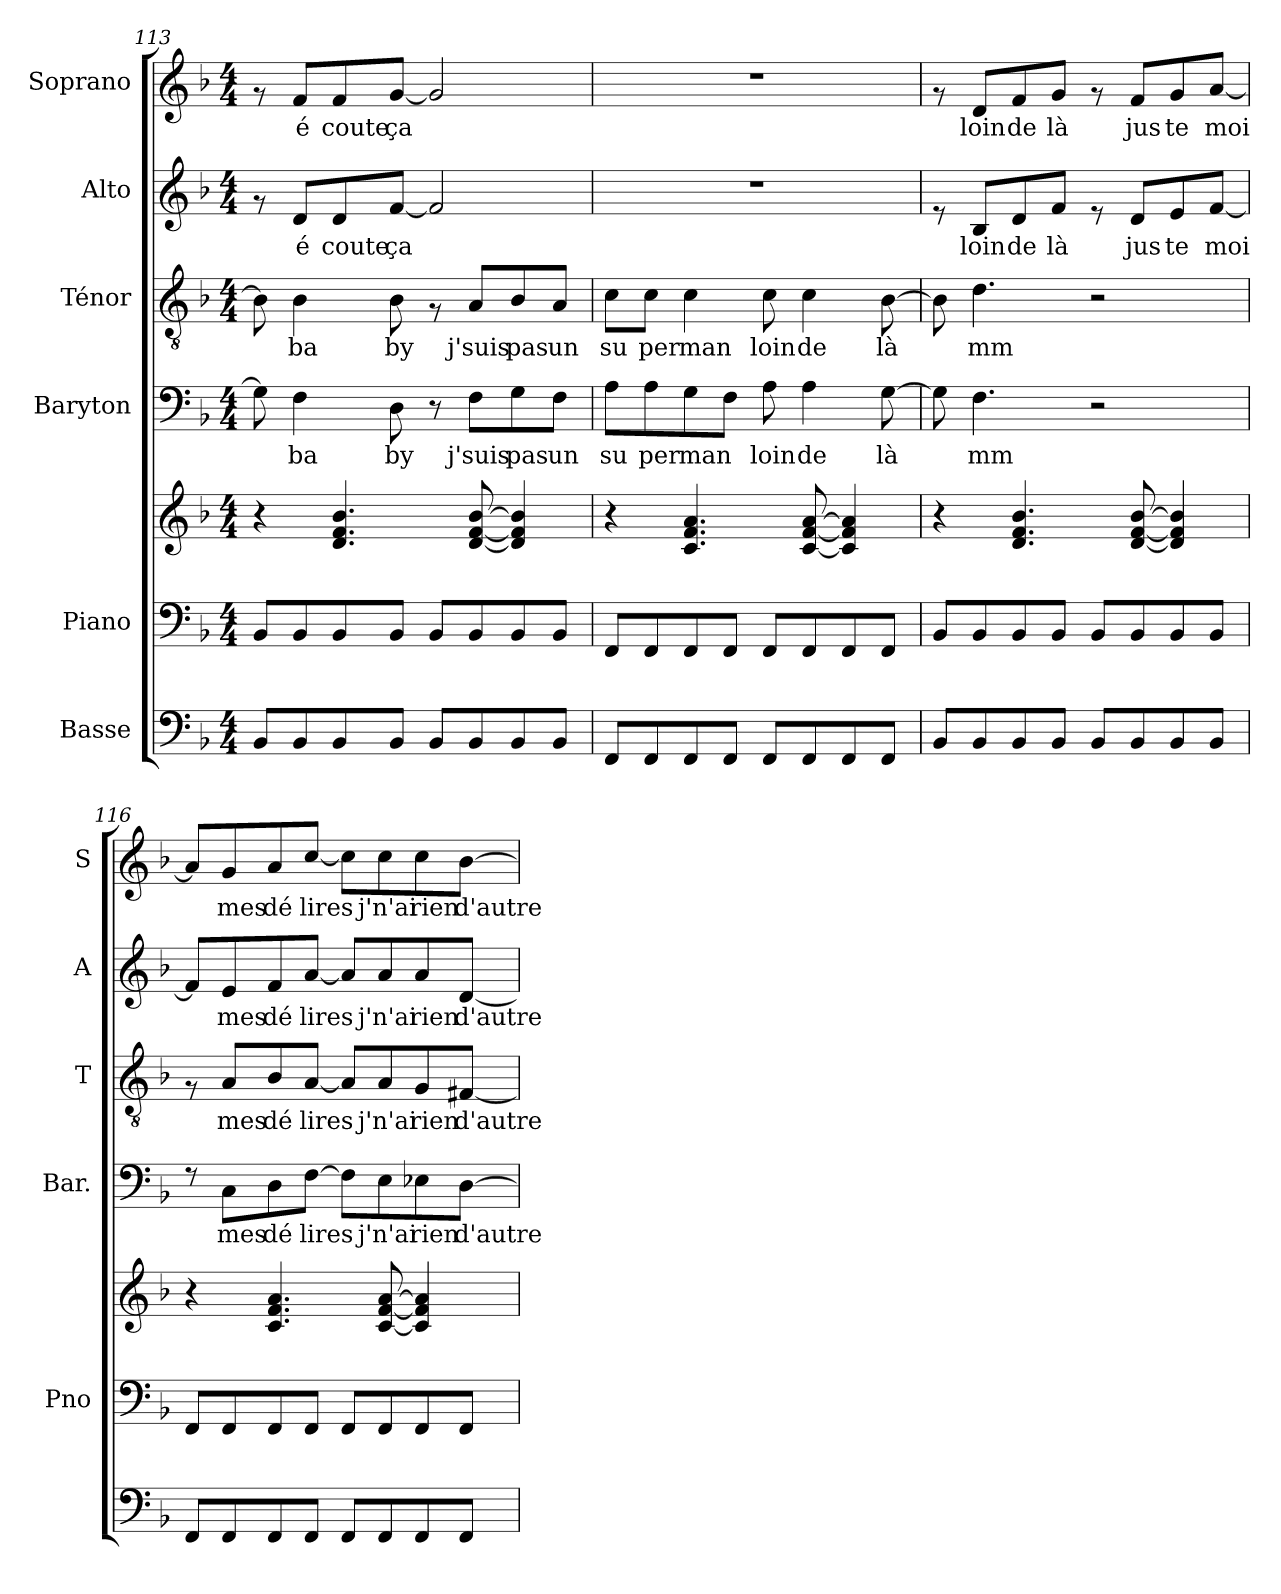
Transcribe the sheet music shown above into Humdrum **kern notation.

**kern	**kern	**kern	**kern	**text	**kern	**text	**kern	**text	**kern	**text
*part6	*part5	*part5	*part4	*part4	*part3	*part3	*part2	*part2	*part1	*part1
*staff7	*staff6	*staff5	*staff4	*staff4	*staff3	*staff3	*staff2	*staff2	*staff1	*staff1
*I"Basse	*I"Piano	*	*I"Baryton	*	*I"Ténor	*	*I"Alto	*	*I"Soprano	*
*	*I'Pno	*	*I'Bar.	*	*I'T	*	*I'A	*	*I'S	*
!!LO:PB:g=z
*clefF4	*clefF4	*clefG2	*clefF4	*	*clefGv2	*	*clefG2	*	*clefG2	*
*ITrd7c12	*	*	*	*	*	*	*	*	*	*
*k[b-]	*k[b-]	*k[b-]	*k[b-]	*	*k[b-]	*	*k[b-]	*	*k[b-]	*
*F:	*F:	*F:	*F:	*	*F:	*	*F:	*	*F:	*
*M4/4	*M4/4	*M4/4	*M4/4	*	*M4/4	*	*M4/4	*	*M4/4	*
=113	=113	=113	=113	=113	=113	=113	=113	=113	=113	=113
8BBB-/L	8BB-/L	4r	8G\]	.	8B-\]	.	8rf	.	8rf	.
!	!	!	!	!LO:LY:b:rj	!	!	!	!	!	!
!	!	!	!	!	!	!LO:LY:b	!	!	!	!
!	!	!	!	!	!	!	!	!LO:LY:b	!	!
!	!	!	!	!	!	!	!	!	!	!LO:LY:b
8BBB-/	8BB-/	.	4F\	ba	4B-\	ba	8d/L	é	8f/L	é
!	!	!	!	!	!	!	!	!LO:LY:b	!	!
!	!	!	!	!	!	!	!	!	!	!LO:LY:b
8BBB-/	8BB-/	4.d/ 4.f/ 4.b-/	.	.	.	.	8d/	coute	8f/	coute
!	!	!	!	!LO:LY:b:rj	!	!	!	!	!	!
!	!	!	!	!	!	!LO:LY:b	!	!	!	!
!	!	!	!	!	!	!	!	!LO:LY:b	!	!
!	!	!	!	!	!	!	!	!	!	!LO:LY:b
8BBB-/J	8BB-/J	.	8D\	by	8B-\	by	[<8f/J	ça	[<8g/J	ça
8BBB-/L	8BB-/L	.	8r	.	8rF	.	2f/]	.	2g/]	.
!	!	!	!	!LO:LY:b:rj	!	!	!	!	!	!
!	!	!	!	!	!	!LO:LY:b	!	!	!	!
8BBB-/	8BB-/	[8d/ [8f/ [8b-/	8F\L	j'suis	8A/L	j'suis	.	.	.	.
!	!	!	!	!LO:LY:b:rj	!	!	!	!	!	!
!	!	!	!	!	!	!LO:LY:b	!	!	!	!
8BBB-/	8BB-/	4d/] 4f/] 4b-/]	8G\	pas	8B-/	pas	.	.	.	.
!	!	!	!	!LO:LY:b:rj	!	!	!	!	!	!
!	!	!	!	!	!	!LO:LY:b	!	!	!	!
8BBB-/J	8BB-/J	.	8F\J	un	8A/J	un	.	.	.	.
=114	=114	=114	=114	=114	=114	=114	=114	=114	=114	=114
!	!	!	!	!LO:LY:b:rj	!	!	!	!	!	!
!	!	!	!	!	!	!LO:LY:b	!	!	!	!
8FFF/L	8FF/L	4r	8A\L	su	8c\L	su	1r	.	1r	.
!	!	!	!	!LO:LY:b:rj	!	!	!	!	!	!
!	!	!	!	!	!	!LO:LY:b	!	!	!	!
8FFF/	8FF/	.	8A\	per	8c\J	per	.	.	.	.
!	!	!	!	!LO:LY:b:rj	!	!	!	!	!	!
!	!	!	!	!	!	!LO:LY:b	!	!	!	!
8FFF/	8FF/	4.c/ 4.f/ 4.a/	8G\	man	4c\	man	.	.	.	.
8FFF/J	8FF/J	.	8F\J	.	.	.	.	.	.	.
!	!	!	!	!LO:LY:b:rj	!	!	!	!	!	!
!	!	!	!	!	!	!LO:LY:b	!	!	!	!
8FFF/L	8FF/L	.	8A\	loin	8c\	loin	.	.	.	.
!	!	!	!	!LO:LY:b:rj	!	!	!	!	!	!
!	!	!	!	!	!	!LO:LY:b	!	!	!	!
8FFF/	8FF/	[8c/ [8f/ [8a/	4A\	de	4c\	de	.	.	.	.
8FFF/	8FF/	4c/] 4f/] 4a/]	.	.	.	.	.	.	.	.
!	!	!	!	!LO:LY:b:rj	!	!	!	!	!	!
!	!	!	!	!	!	!LO:LY:b	!	!	!	!
8FFF/J	8FF/J	.	[<8G\	là	[>8B-\	là	.	.	.	.
=115	=115	=115	=115	=115	=115	=115	=115	=115	=115	=115
8BBB-/L	8BB-/L	4r	8G\]	.	8B-\]	.	8rd	.	8rf	.
!	!	!	!	!LO:LY:b	!	!	!	!	!	!
!	!	!	!	!	!	!LO:LY:b	!	!	!	!
!	!	!	!	!	!	!	!	!LO:LY:b	!	!
!	!	!	!	!	!	!	!	!	!	!LO:LY:b
8BBB-/	8BB-/	.	4.F\	mm	4.d\	mm	8B-/L	loin	8d/L	loin
!	!	!	!	!	!	!	!	!LO:LY:b	!	!
!	!	!	!	!	!	!	!	!	!	!LO:LY:b
8BBB-/	8BB-/	4.d/ 4.f/ 4.b-/	.	.	.	.	8d/	de	8f/	de
!	!	!	!	!	!	!	!	!LO:LY:b	!	!
!	!	!	!	!	!	!	!	!	!	!LO:LY:b
8BBB-/J	8BB-/J	.	.	.	.	.	8f/J	là	8g/J	là
8BBB-/L	8BB-/L	.	2r	.	2r	.	8rd	.	8rf	.
!	!	!	!	!	!	!	!	!LO:LY:b	!	!
!	!	!	!	!	!	!	!	!	!	!LO:LY:b
8BBB-/	8BB-/	[8d/ [8f/ [8b-/	.	.	.	.	8d/L	jus	8f/L	jus
!	!	!	!	!	!	!	!	!LO:LY:b	!	!
!	!	!	!	!	!	!	!	!	!	!LO:LY:b
8BBB-/	8BB-/	4d/] 4f/] 4b-/]	.	.	.	.	8e/	te	8g/	te
!	!	!	!	!	!	!	!	!LO:LY:b	!	!
!	!	!	!	!	!	!	!	!	!	!LO:LY:b
8BBB-/J	8BB-/J	.	.	.	.	.	[<8f/J	moi	[<8a/J	moi
=116	=116	=116	=116	=116	=116	=116	=116	=116	=116	=116
8FFF/L	8FF/L	4r	8rF	.	8rF	.	8f/L]	.	8a/L]	.
!	!	!	!	!LO:LY:b:rj	!	!	!	!	!	!
!	!	!	!	!	!	!LO:LY:b	!	!	!	!
!	!	!	!	!	!	!	!	!LO:LY:b	!	!
!	!	!	!	!	!	!	!	!	!	!LO:LY:b
8FFF/	8FF/	.	8C\L	mes	8A/L	mes	8e/	mes	8g/	mes
!	!	!	!	!LO:LY:b:rj	!	!	!	!	!	!
!	!	!	!	!	!	!LO:LY:b	!	!	!	!
!	!	!	!	!	!	!	!	!LO:LY:b	!	!
!	!	!	!	!	!	!	!	!	!	!LO:LY:b
8FFF/	8FF/	4.c/ 4.f/ 4.a/	8D\	dé	8B-/	dé	8f/	dé	8a/	dé
!	!	!	!	!LO:LY:b:rj	!	!	!	!	!	!
!	!	!	!	!	!	!LO:LY:b	!	!	!	!
!	!	!	!	!	!	!	!	!LO:LY:b	!	!
!	!	!	!	!	!	!	!	!	!	!LO:LY:b
8FFF/J	8FF/J	.	[<8F\J	lires	[<8A/J	lires	[<8a/J	lires	[<8cc/J	lires
8FFF/L	8FF/L	.	8F\L]	.	8A/L]	.	8a/L]	.	8cc\L]	.
!	!	!	!	!LO:LY:b:rj	!	!	!	!	!	!
!	!	!	!	!	!	!LO:LY:b	!	!	!	!
!	!	!	!	!	!	!	!	!LO:LY:b	!	!
!	!	!	!	!	!	!	!	!	!	!LO:LY:b
8FFF/	8FF/	[8c/ [8f/ [8a/	8E\	j'n'ai	8A/	j'n'ai	8a/	j'n'ai	8cc\	j'n'ai
!	!	!	!	!LO:LY:b:rj	!	!	!	!	!	!
!	!	!	!	!	!	!LO:LY:b	!	!	!	!
!	!	!	!	!	!	!	!	!LO:LY:b	!	!
!	!	!	!	!	!	!	!	!	!	!LO:LY:b
8FFF/	8FF/	4c/] 4f/] 4a/]	8E-X\	rien	8G/	rien	8a/	rien	8cc\	rien
!	!	!	!	!LO:LY:b:rj	!	!	!	!	!	!
!	!	!	!	!	!	!LO:LY:b	!	!	!	!
!	!	!	!	!	!	!	!	!LO:LY:b	!	!
!	!	!	!	!	!	!	!	!	!	!LO:LY:b
8FFF/J	8FF/J	.	[>8D\J	d'autre	[>8F#X/J	d'autre	[>8d/J	d'autre	[>8b-\J	d'autre
=	=	=	=	=	=	=	=	=	=	=
*-	*-	*-	*-	*-	*-	*-	*-	*-	*-	*-
